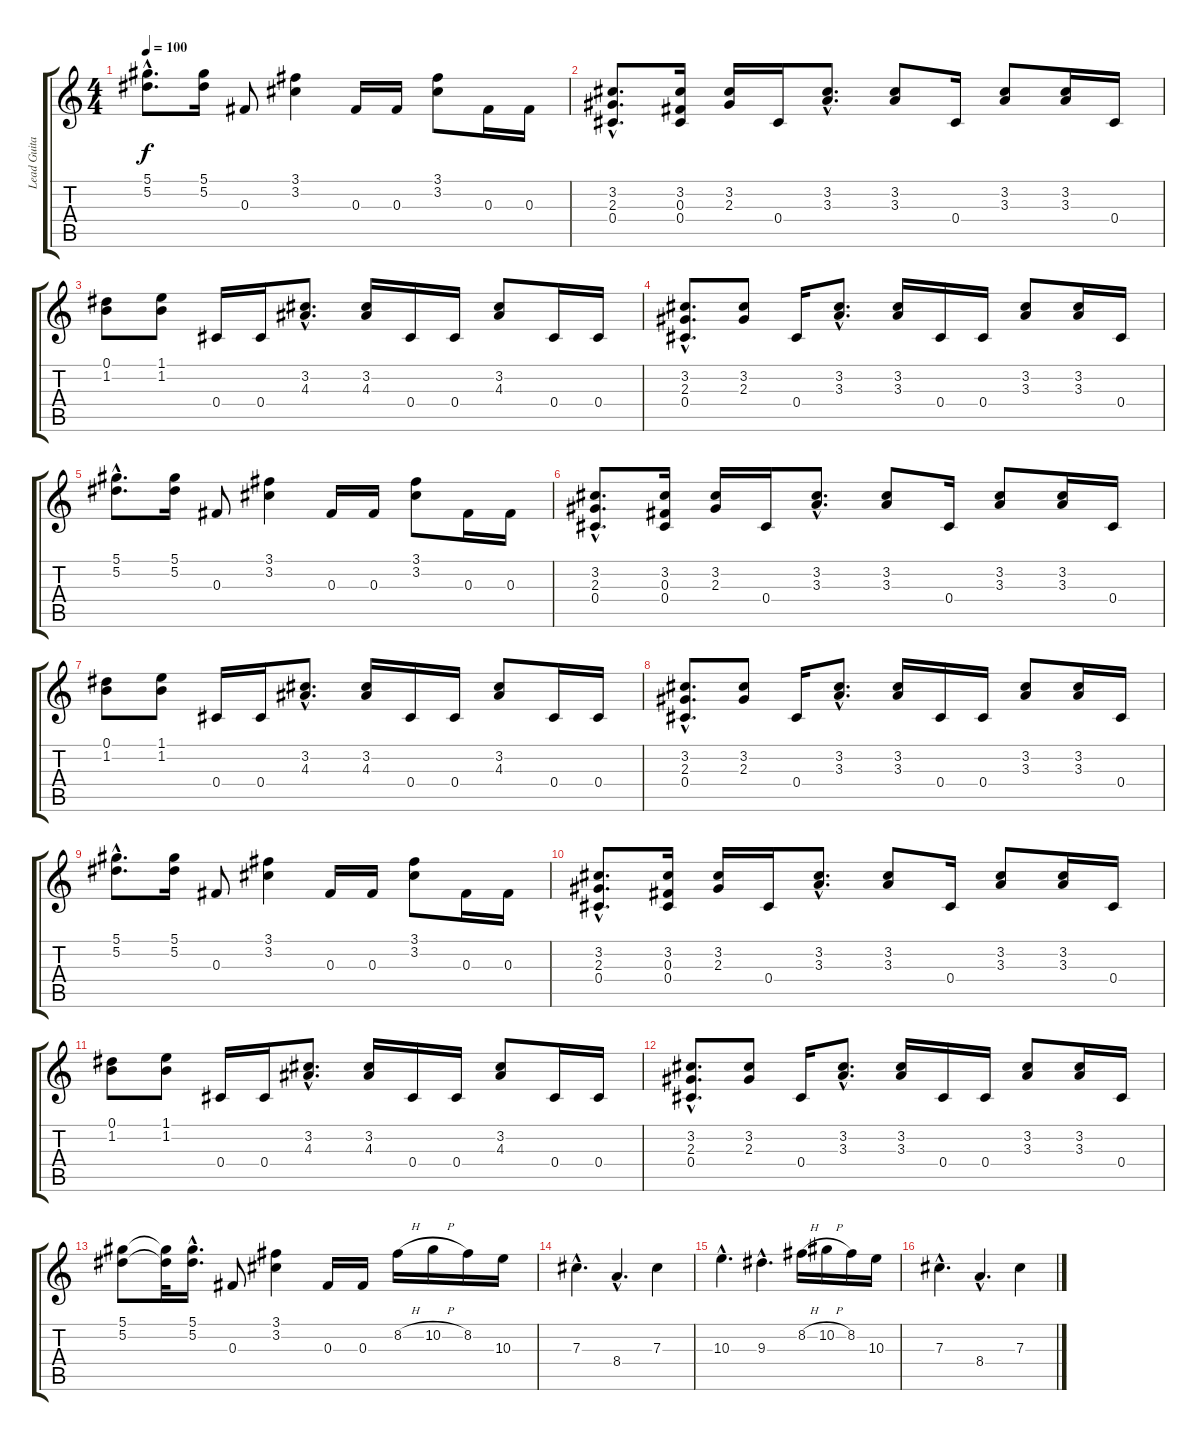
\track ("Lead Guitar" "Lead Guita") {instrument distortionguitar}
\staff {score tabs}
\tuning (Eb4 Bb3 Gb3 Db3 Ab2 Eb2) {hide}
\ts (4 4)
\tempo 100
\clef g2
\ks c
(5.1{hac} 5.2{hac}).8{d dy f} (5.1 5.2).16 0.3.8 (3.1 3.2).4 0.3.16 0.3.16 (3.1 3.2).8 0.3.16 0.3.16 |
(3.2{hac} 2.3{hac} 0.4{hac}).8{d} (3.2 0.3 0.4).16 (3.2 2.3).16 0.4.16 (3.2{hac} 3.3{hac}).8{d} (3.2 3.3).8 0.4.16 (3.2 3.3).8 (3.2 3.3).16 0.4.16 |
(0.1 1.2).8 (1.1 1.2).8 0.4.16 0.4.16 (3.2{hac} 4.3{hac}).8{d} (3.2 4.3).16 0.4.16 0.4.16 (3.2 4.3).8 0.4.16 0.4.16 |
(3.2{hac} 2.3{hac} 0.4{hac}).8{d} (3.2 2.3).8 0.4.16 (3.2{hac} 3.3{hac}).8{d} (3.2 3.3).16 0.4.16 0.4.16 (3.2 3.3).8 (3.2 3.3).16 0.4.16 |
(5.1{hac} 5.2{hac}).8{d} (5.1 5.2).16 0.3.8 (3.1 3.2).4 0.3.16 0.3.16 (3.1 3.2).8 0.3.16 0.3.16 |
(3.2{hac} 2.3{hac} 0.4{hac}).8{d} (3.2 0.3 0.4).16 (3.2 2.3).16 0.4.16 (3.2{hac} 3.3{hac}).8{d} (3.2 3.3).8 0.4.16 (3.2 3.3).8 (3.2 3.3).16 0.4.16 |
(0.1 1.2).8 (1.1 1.2).8 0.4.16 0.4.16 (3.2{hac} 4.3{hac}).8{d} (3.2 4.3).16 0.4.16 0.4.16 (3.2 4.3).8 0.4.16 0.4.16 |
(3.2{hac} 2.3{hac} 0.4{hac}).8{d} (3.2 2.3).8 0.4.16 (3.2{hac} 3.3{hac}).8{d} (3.2 3.3).16 0.4.16 0.4.16 (3.2 3.3).8 (3.2 3.3).16 0.4.16 |
(5.1{hac} 5.2{hac}).8{d} (5.1 5.2).16 0.3.8 (3.1 3.2).4 0.3.16 0.3.16 (3.1 3.2).8 0.3.16 0.3.16 |
(3.2{hac} 2.3{hac} 0.4{hac}).8{d} (3.2 0.3 0.4).16 (3.2 2.3).16 0.4.16 (3.2{hac} 3.3{hac}).8{d} (3.2 3.3).8 0.4.16 (3.2 3.3).8 (3.2 3.3).16 0.4.16 |
(0.1 1.2).8 (1.1 1.2).8 0.4.16 0.4.16 (3.2{hac} 4.3{hac}).8{d} (3.2 4.3).16 0.4.16 0.4.16 (3.2 4.3).8 0.4.16 0.4.16 |
(3.2{hac} 2.3{hac} 0.4{hac}).8{d} (3.2 2.3).8 0.4.16 (3.2{hac} 3.3{hac}).8{d} (3.2 3.3).16 0.4.16 0.4.16 (3.2 3.3).8 (3.2 3.3).16 0.4.16 |
(5.1 5.2).8 (5.1{t} 5.2{t}).32 (5.1{hac} 5.2{hac}).16{d} 0.3.8 (3.1 3.2).4 0.3.16 0.3.16 8.2{h}.16 10.2{h}.16 8.2.16 10.3.16 |
7.3{hac}.4{d} 8.4{hac}.4{d} 7.3.4 |
10.3{hac}.4{d} 9.3{hac}.4{d} 8.2{h}.16 10.2{h}.16 8.2.16 10.3.16 |
7.3{hac}.4{d} 8.4{hac}.4{d} 7.3.4
